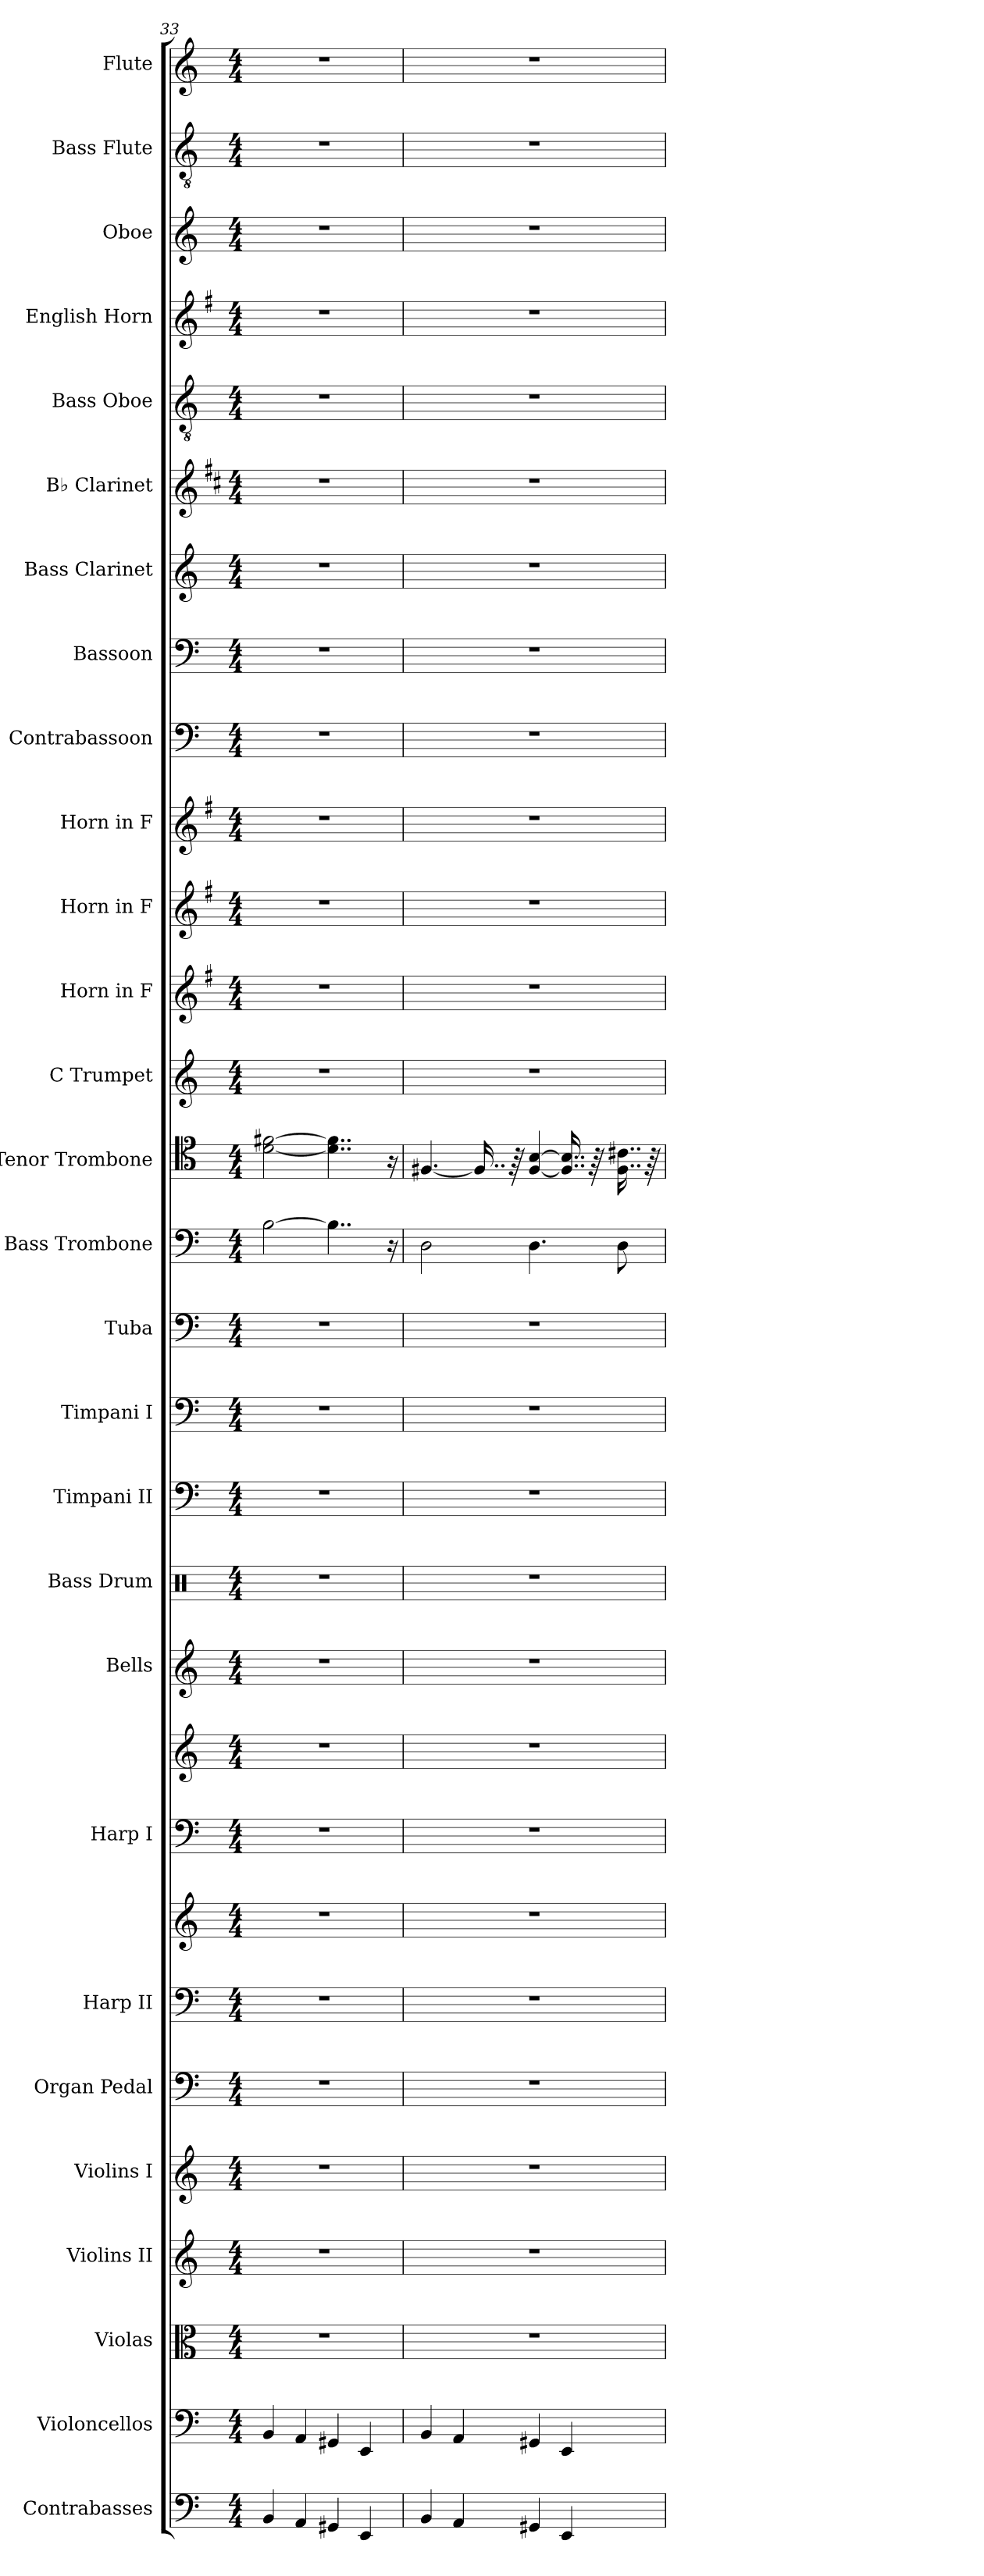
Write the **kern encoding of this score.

**kern	**kern	**kern	**kern	**kern	**kern	**kern	**kern	**kern	**kern	**kern	**kern	**kern	**kern	**kern	**kern	**kern	**kern	**kern	**kern	**kern	**kern	**kern	**kern	**kern	**kern	**kern	**kern	**kern	**kern
*part28	*part27	*part26	*part25	*part24	*part23	*part22	*part22	*part21	*part21	*part20	*part19	*part18	*part17	*part16	*part15	*part14	*part13	*part12	*part11	*part10	*part9	*part8	*part7	*part6	*part5	*part4	*part3	*part2	*part1
*staff30	*staff29	*staff28	*staff27	*staff26	*staff25	*staff24	*staff23	*staff22	*staff21	*staff20	*staff19	*staff18	*staff17	*staff16	*staff15	*staff14	*staff13	*staff12	*staff11	*staff10	*staff9	*staff8	*staff7	*staff6	*staff5	*staff4	*staff3	*staff2	*staff1
*I"Contrabasses	*I"Violoncellos	*I"Violas	*I"Violins II	*I"Violins I	*I"Organ Pedal	*I"Harp II	*	*I"Harp I	*	*I"Bells	*I"Bass Drum	*I"Timpani II	*I"Timpani I	*I"Tuba	*I"Bass Trombone	*I"Tenor Trombone	*I"C Trumpet	*I"Horn in F	*I"Horn in F	*I"Horn in F	*I"Contrabassoon	*I"Bassoon	*I"Bass Clarinet	*I"B♭ Clarinet	*I"Bass Oboe	*I"English Horn	*I"Oboe	*I"Bass Flute	*I"Flute
*I'Cb.	*I'Vcs.	*I'Vlas.	*I'Vlns.	*I'Vlns.	*I'Org.	*I'Hrp.	*	*I'Hrp.	*	*	*I'B. Dr.	*I'Timp.	*I'Timp.	*I'Tba.	*I'B. Tbn.	*I'T. Tbn.	*I'C Tpt.	*	*	*	*I'Cbsn.	*I'Bsn.	*I'B. Cl.	*I'B♭ Cl.	*	*I'E. Hn.	*I'Ob.	*I'B. Fl.	*I'Fl.
*clefF4	*clefF4	*clefC3	*clefG2	*clefG2	*clefF4	*clefF4	*clefG2	*clefF4	*clefG2	*clefG2	*clefX	*clefF4	*clefF4	*clefF4	*clefF4	*clefC4	*clefG2	*clefG2	*clefG2	*clefG2	*clefF4	*clefF4	*clefG2	*clefG2	*clefGv2	*clefG2	*clefG2	*clefGv2	*clefG2
*ITrd7c12	*	*	*	*	*	*	*	*	*	*	*	*	*	*	*	*	*	*ITrd4c7	*ITrd4c7	*ITrd4c7	*ITrd7c12	*	*ITrd8c14	*ITrd1c2	*	*ITrd4c7	*	*	*
*k[]	*k[]	*k[]	*k[]	*k[]	*k[]	*k[]	*k[]	*k[]	*k[]	*k[]	*k[]	*k[]	*k[]	*k[]	*k[]	*k[]	*k[]	*k[]	*k[]	*k[]	*k[]	*k[]	*k[]	*k[]	*k[]	*k[]	*k[]	*k[]	*k[]
*M4/4	*M4/4	*M4/4	*M4/4	*M4/4	*M4/4	*M4/4	*M4/4	*M4/4	*M4/4	*M4/4	*M4/4	*M4/4	*M4/4	*M4/4	*M4/4	*M4/4	*M4/4	*M4/4	*M4/4	*M4/4	*M4/4	*M4/4	*M4/4	*M4/4	*M4/4	*M4/4	*M4/4	*M4/4	*M4/4
=33	=33	=33	=33	=33	=33	=33	=33	=33	=33	=33	=33	=33	=33	=33	=33	=33	=33	=33	=33	=33	=33	=33	=33	=33	=33	=33	=33	=33	=33
4BBB/	4BB/	1r	1r	1r	1r	1r	1r	1r	1r	1r	1r	1r	1r	1r	[2B\	[2d\ [2f#X\	1r	1r	1r	1r	1r	1r	1r	1r	1r	1r	1r	1r	1r
4AAA/	4AA/	.	.	.	.	.	.	.	.	.	.	.	.	.	.	.	.	.	.	.	.	.	.	.	.	.	.	.	.
4GGG#X/	4GG#X/	.	.	.	.	.	.	.	.	.	.	.	.	.	4..B\]	4..d\] 4..f#\]	.	.	.	.	.	.	.	.	.	.	.	.	.
4EEE/	4EE/	.	.	.	.	.	.	.	.	.	.	.	.	.	.	.	.	.	.	.	.	.	.	.	.	.	.	.	.
.	.	.	.	.	.	.	.	.	.	.	.	.	.	.	16r	16r	.	.	.	.	.	.	.	.	.	.	.	.	.
=34	=34	=34	=34	=34	=34	=34	=34	=34	=34	=34	=34	=34	=34	=34	=34	=34	=34	=34	=34	=34	=34	=34	=34	=34	=34	=34	=34	=34	=34
4BBB/	4BB/	1r	1r	1r	1r	1r	1r	1r	1r	1r	1r	1r	1r	1r	2D\	[4.F#X/	1r	1r	1r	1r	1r	1r	1r	1r	1r	1r	1r	1r	1r
4AAA/	4AA/	.	.	.	.	.	.	.	.	.	.	.	.	.	.	.	.	.	.	.	.	.	.	.	.	.	.	.	.
.	.	.	.	.	.	.	.	.	.	.	.	.	.	.	.	16..F#/]	.	.	.	.	.	.	.	.	.	.	.	.	.
.	.	.	.	.	.	.	.	.	.	.	.	.	.	.	.	64r	.	.	.	.	.	.	.	.	.	.	.	.	.
4GGG#X/	4GG#X/	.	.	.	.	.	.	.	.	.	.	.	.	.	4.D\	[4F#/ [4B/	.	.	.	.	.	.	.	.	.	.	.	.	.
4EEE/	4EE/	.	.	.	.	.	.	.	.	.	.	.	.	.	.	16..F#/] 16..B/]	.	.	.	.	.	.	.	.	.	.	.	.	.
.	.	.	.	.	.	.	.	.	.	.	.	.	.	.	.	64r	.	.	.	.	.	.	.	.	.	.	.	.	.
.	.	.	.	.	.	.	.	.	.	.	.	.	.	.	8D\	16..F#\ 16..c#X\	.	.	.	.	.	.	.	.	.	.	.	.	.
.	.	.	.	.	.	.	.	.	.	.	.	.	.	.	.	64r	.	.	.	.	.	.	.	.	.	.	.	.	.
=	=	=	=	=	=	=	=	=	=	=	=	=	=	=	=	=	=	=	=	=	=	=	=	=	=	=	=	=	=
*-	*-	*-	*-	*-	*-	*-	*-	*-	*-	*-	*-	*-	*-	*-	*-	*-	*-	*-	*-	*-	*-	*-	*-	*-	*-	*-	*-	*-	*-
